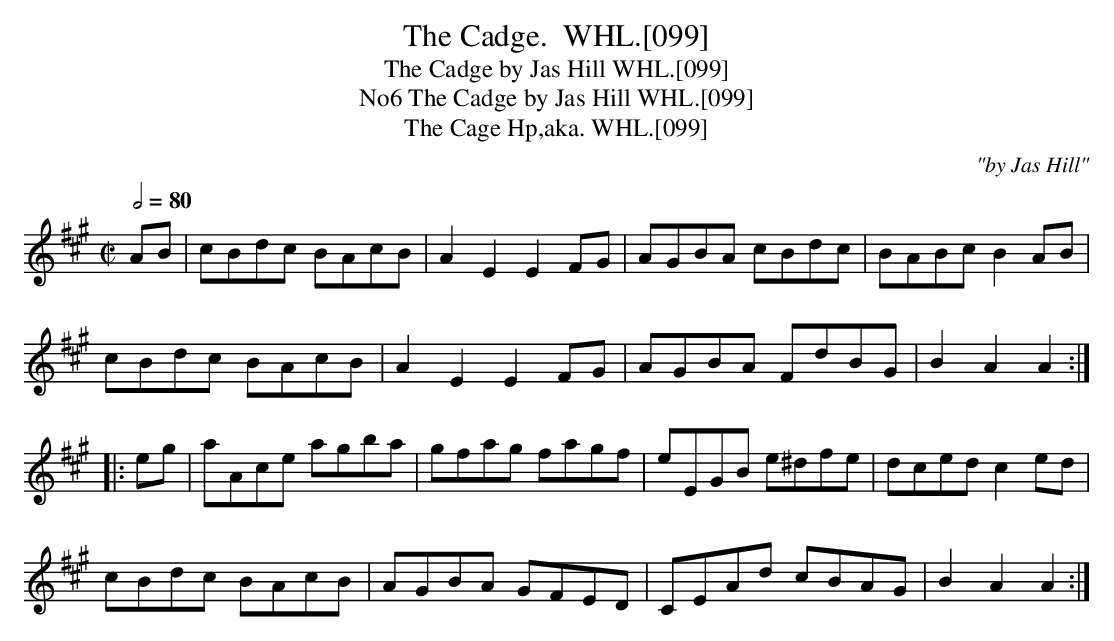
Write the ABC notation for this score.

X:1
T:Cadge.  WHL.[099], The
T:Cadge by Jas Hill WHL.[099], The
T:No6 The Cadge by Jas Hill WHL.[099]
T:Cage Hp,aka. WHL.[099], The
C:"by Jas Hill"
M:C|
L:1/8
Q:1/2=80
K:A
AB|cBdc BAcB|A2E2E2 FG|AGBA cBdc|BABc B2 AB|
cBdc BAcB|A2E2E2 FG|AGBA FdBG|B2A2A2 :|
|:eg|aAce agba|gfag fagf|eEGB e^dfe|dced c2 ed|
cBdc BAcB|AGBA GFED|CEAd cBAG|B2A2A2 :|
